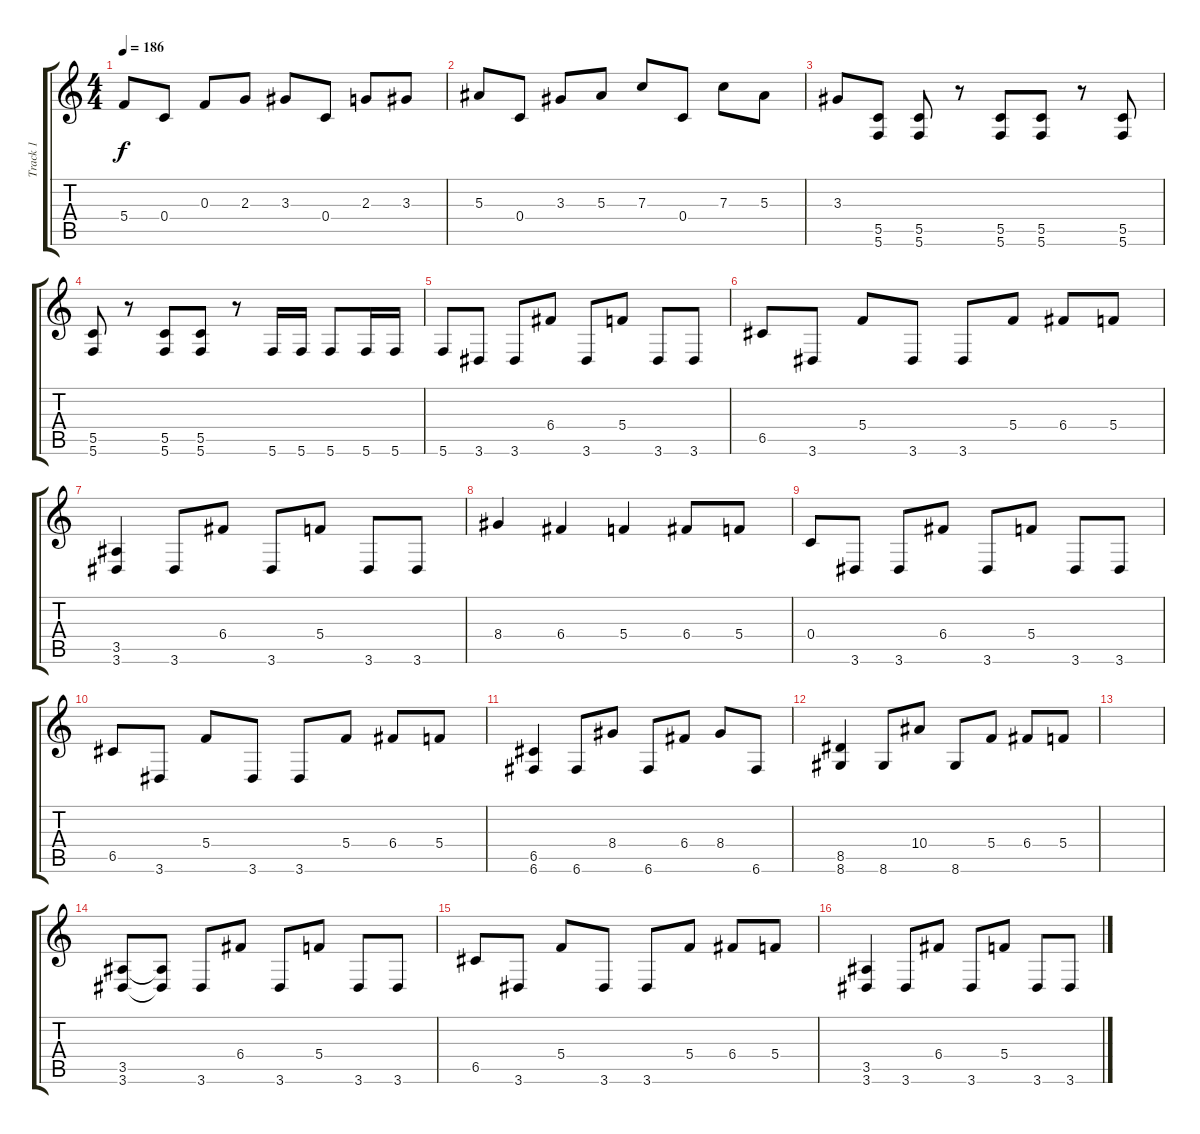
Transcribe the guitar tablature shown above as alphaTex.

\track ("Track 1" "Track 1") {mute instrument distortionguitar}
\staff {score tabs}
\tuning (D4 A3 F3 C3 G2 C2) {hide}
\ts (4 4)
\tempo 186
\clef g2
\ks c
5.4.8{dy f} 0.4.8 0.3.8 2.3.8 3.3.8 0.4.8 2.3.8 3.3.8 |
5.3.8 0.4.8 3.3.8 5.3.8 7.3.8 0.4.8 7.3.8 5.3.8 |
3.3.8 (5.5 5.6).8 (5.5 5.6).8 r.8 (5.5 5.6).8 (5.5 5.6).8 r.8 (5.5 5.6).8 |
(5.5 5.6).8 r.8 (5.5 5.6).8 (5.5 5.6).8 r.8 5.6.16 5.6.16 5.6.8 5.6.16 5.6.16 |
5.6.8 3.6.8 3.6.8 6.4.8 3.6.8 5.4.8 3.6.8 3.6.8 |
6.5.8 3.6.8 5.4.8 3.6.8 3.6.8 5.4.8 6.4.8 5.4.8 |
(3.5 3.6).4 3.6.8 6.4.8 3.6.8 5.4.8 3.6.8 3.6.8 |
8.4.4 6.4.4 5.4.4 6.4.8 5.4.8 |
0.4.8 3.6.8 3.6.8 6.4.8 3.6.8 5.4.8 3.6.8 3.6.8 |
6.5.8 3.6.8 5.4.8 3.6.8 3.6.8 5.4.8 6.4.8 5.4.8 |
(6.5 6.6).4 6.6.8 8.4.8 6.6.8 6.4.8 8.4.8 6.6.8 |
(8.5 8.6).4 8.6.8 10.4.8 8.6.8 5.4.8 6.4.8 5.4.8 |
|
(3.5 3.6).8 (3.5{t} 3.6{t}).8 3.6.8 6.4.8 3.6.8 5.4.8 3.6.8 3.6.8 |
6.5.8 3.6.8 5.4.8 3.6.8 3.6.8 5.4.8 6.4.8 5.4.8 |
(3.5 3.6).4 3.6.8 6.4.8 3.6.8 5.4.8 3.6.8 3.6.8
